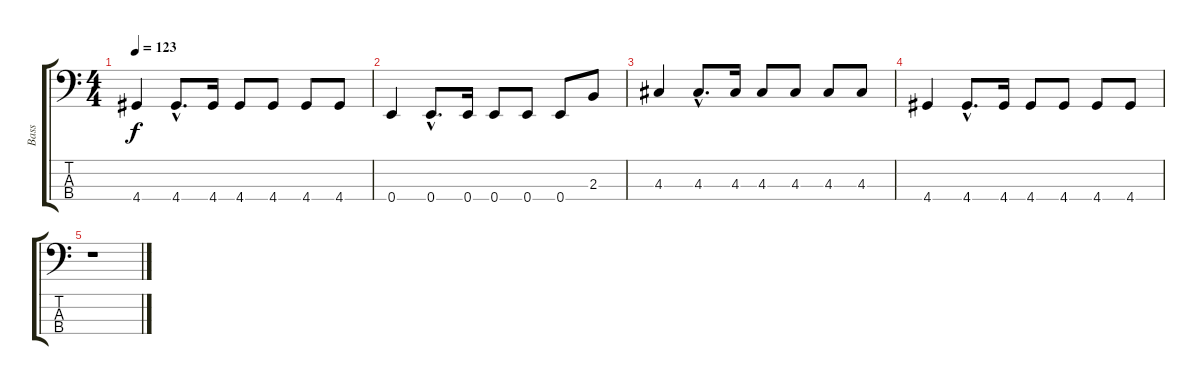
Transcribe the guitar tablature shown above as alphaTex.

\track ("Bass" "Bass") {instrument electricbassfinger}
\staff {score tabs}
\tuning (G2 D2 A1 E1) {hide}
\ts (4 4)
\tempo 123
\clef f4
\ks c
4.4.4{dy f} 4.4{hac}.8{d} 4.4.16 4.4.8 4.4.8 4.4.8 4.4.8{volume 3} |
0.4.4 0.4{hac}.8{d} 0.4.16 0.4.8 0.4.8 0.4.8 2.3.8 |
4.3.4 4.3{hac}.8{d} 4.3.16 4.3.8 4.3.8 4.3.8 4.3.8 |
4.4.4{volume 0} 4.4{hac}.8{d} 4.4.16 4.4.8 4.4.8 4.4.8 4.4.8 |
r.1
